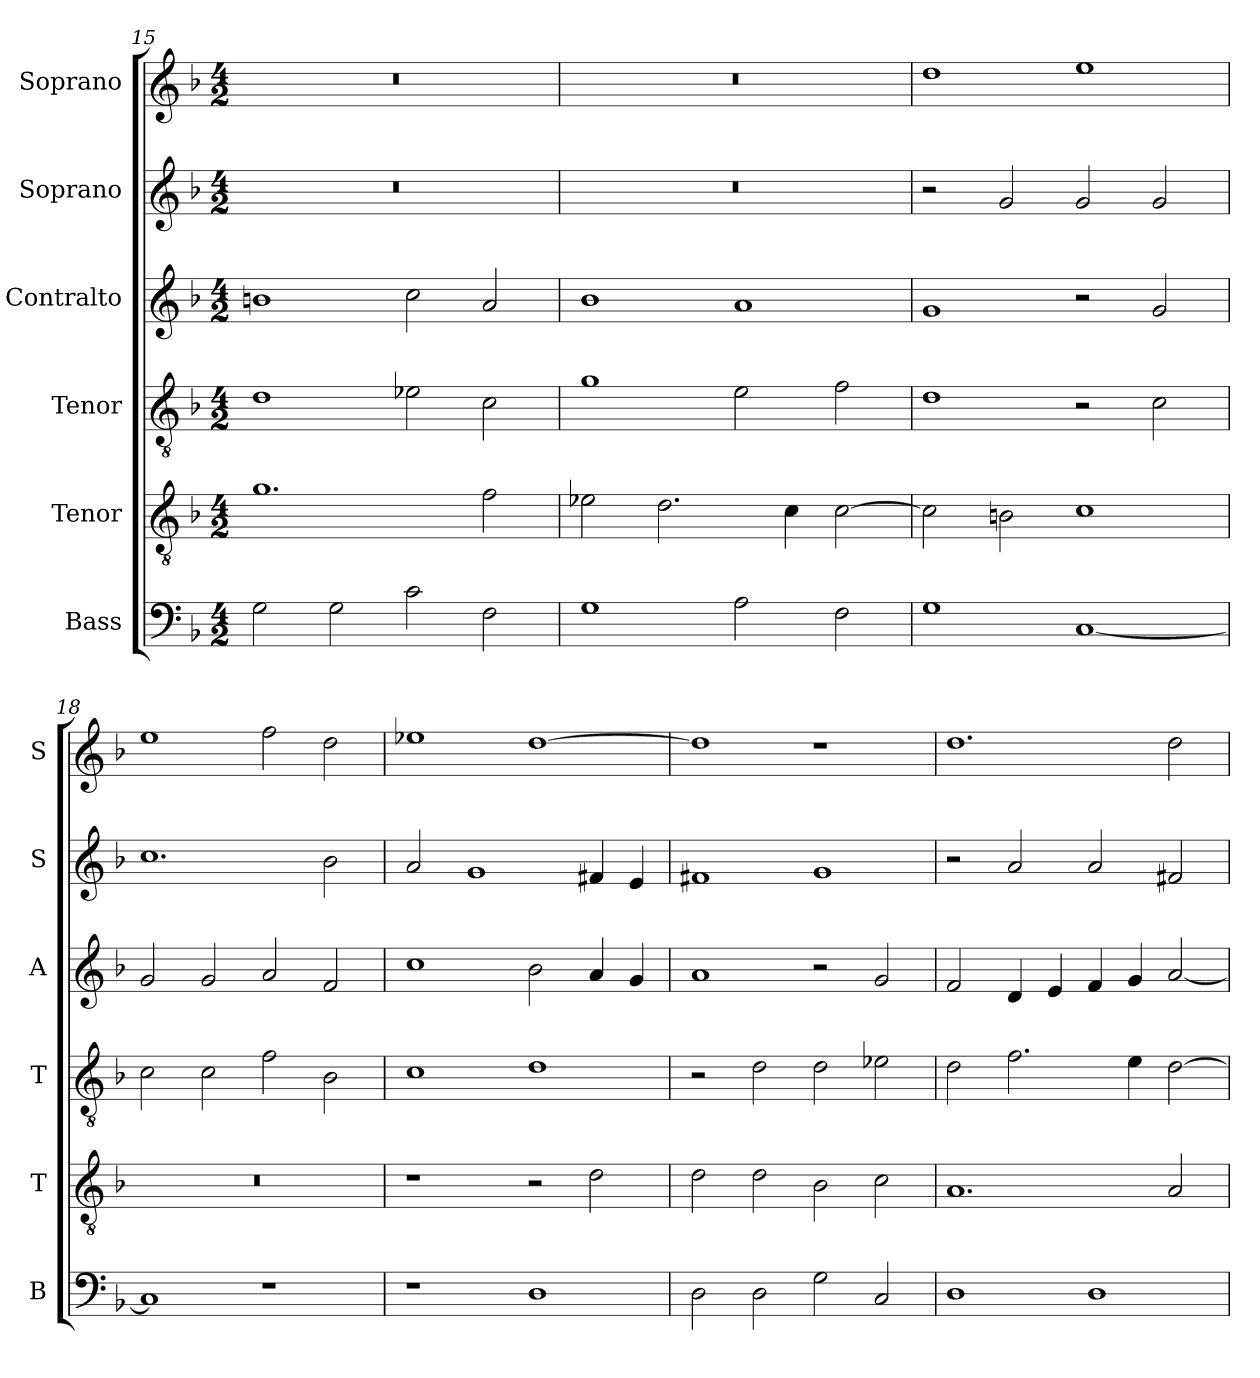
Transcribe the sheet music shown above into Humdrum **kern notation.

**kern	**kern	**kern	**kern	**kern	**kern
*part6	*part5	*part4	*part3	*part2	*part1
*staff6	*staff5	*staff4	*staff3	*staff2	*staff1
*I"Bass	*I"Tenor	*I"Tenor	*I"Contralto	*I"Soprano	*I"Soprano
*I'B	*I'T	*I'T	*I'A	*I'S	*I'S
*clefF4	*clefGv2	*clefGv2	*clefG2	*clefG2	*clefG2
*k[b-]	*k[b-]	*k[b-]	*k[b-]	*k[b-]	*k[b-]
*G:dor	*G:dor	*G:dor	*G:dor	*G:dor	*G:dor
*M4/2	*M4/2	*M4/2	*M4/2	*M4/2	*M4/2
=15	=15	=15	=15	=15	=15
2G	1.g	1d	1bn	0r	0r
2G	.	.	.	.	.
2c	.	2e-X	2cc	.	.
2F	2f	2c	2a	.	.
=16	=16	=16	=16	=16	=16
1G	2e-X	1g	1b-	0r	0r
.	2.d	.	.	.	.
2A	.	2e	1a	.	.
.	4c	.	.	.	.
2F	[2c	2f	.	.	.
=17	=17	=17	=17	=17	=17
1G	2c]	1d	1g	2r	1dd
.	2Bn	.	.	2g	.
[1C	1c	2r	2r	2g	1ee
.	.	2c	2g	2g	.
=18	=18	=18	=18	=18	=18
1C]	0r	2c	2g	1.cc	1ee
.	.	2c	2g	.	.
1r	.	2f	2a	.	2ff
.	.	2B-	2f	2b-	2dd
=19	=19	=19	=19	=19	=19
1r	1r	1c	1cc	2a	1ee-X
.	.	.	.	1g	.
1D	2r	1d	2b-	.	[1dd
.	2d	.	4a	4f#X	.
.	.	.	4g	4e	.
=20	=20	=20	=20	=20	=20
2D	2d	2r	1a	1f#X	1dd]
2D	2d	2d	.	.	.
2G	2B-	2d	2r	1g	1r
2C	2c	2e-X	2g	.	.
=21	=21	=21	=21	=21	=21
1D	1.A	2d	2f	2r	1.dd
.	.	2.f	4d	2a	.
.	.	.	4e	.	.
1D	.	.	4f	2a	.
.	.	4e	4g	.	.
.	2A	[2d	[2a	2f#X	2dd
=	=	=	=	=	=
*-	*-	*-	*-	*-	*-
